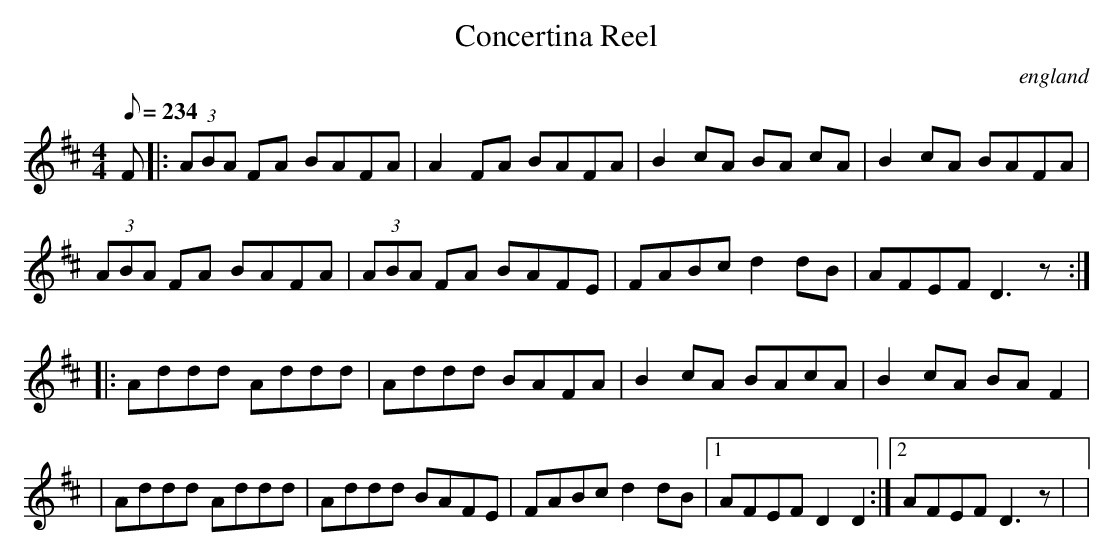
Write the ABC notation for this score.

X:1
T:Concertina Reel
O:england
M:4/4
L:1/8
Q:234
K:D
F|: (3ABA FA BAFA | A2 FA BAFA | B2 cA BA cA | B2 cA BAFA |
(3ABA FA BAFA | (3ABA FA BAFE | FABc d2 dB | AFEF D3 z :|
|: Addd Addd | Addd BAFA |B2 cA BAcA |B2 cA BA F2 |
|Addd Addd | Addd BAFE | FABc d2 dB |1 AFEF D2 D2 :|2  AFEF D3 z| |
